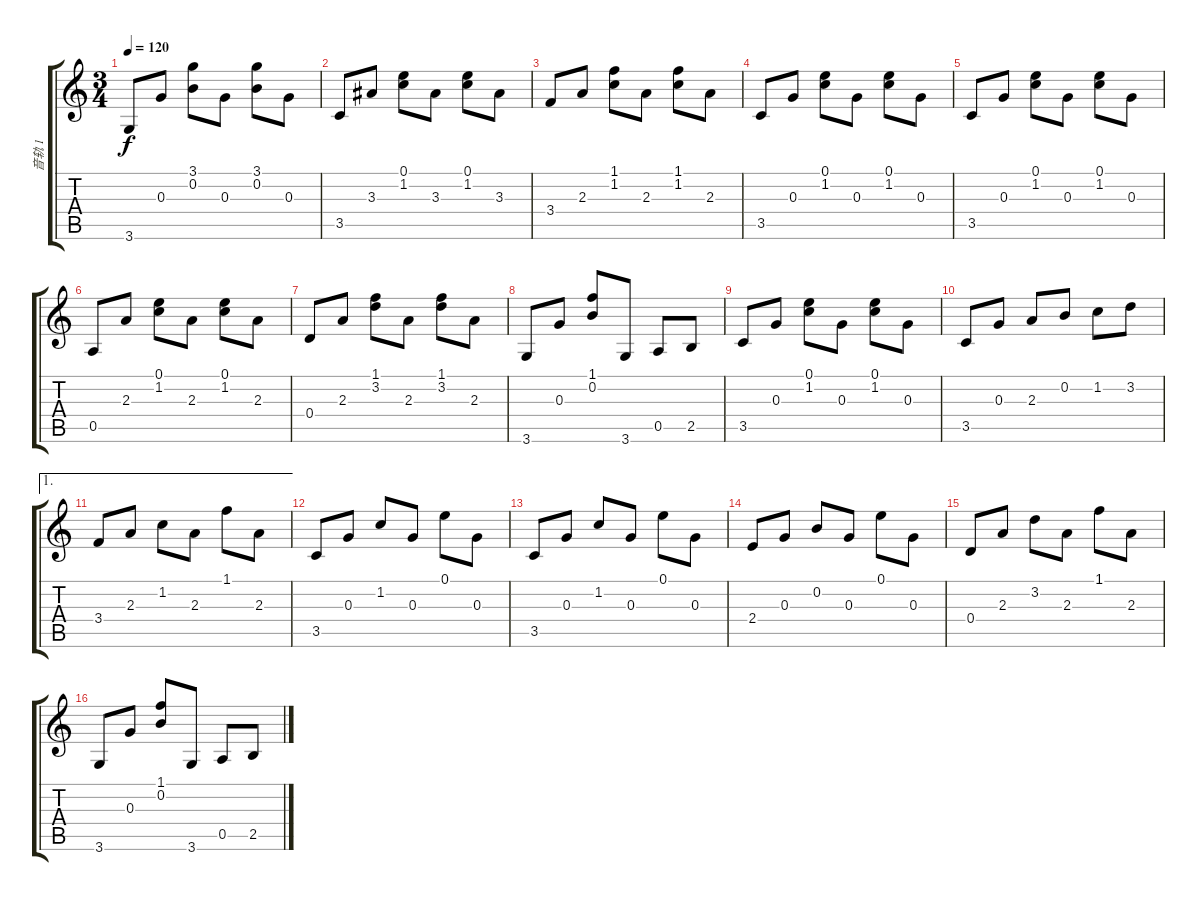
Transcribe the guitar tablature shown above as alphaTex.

\track ("音轨 1" "音轨 1") {instrument acousticguitarnylon}
\staff {score tabs}
\tuning (E4 B3 G3 D3 A2 E2) {hide}
\ts (3 4)
\tempo 120
\clef g2
\ks c
3.6.8{dy f} 0.3.8 (3.1 0.2).8 0.3.8 (3.1 0.2).8 0.3.8 |
3.5.8 3.3.8 (0.1 1.2).8 3.3.8 (0.1 1.2).8 3.3.8 |
3.4.8 2.3.8 (1.1 1.2).8 2.3.8 (1.1 1.2).8 2.3.8 |
3.5.8 0.3.8 (0.1 1.2).8 0.3.8 (0.1 1.2).8 0.3.8 |
3.5.8 0.3.8 (0.1 1.2).8 0.3.8 (0.1 1.2).8 0.3.8 |
0.5.8 2.3.8 (0.1 1.2).8 2.3.8 (0.1 1.2).8 2.3.8 |
0.4.8 2.3.8 (1.1 3.2).8 2.3.8 (1.1 3.2).8 2.3.8 |
3.6.8 0.3.8 (1.1 0.2).8 3.6.8 0.5.8 2.5.8 |
3.5.8 0.3.8 (0.1 1.2).8 0.3.8 (0.1 1.2).8 0.3.8 |
3.5.8 0.3.8 2.3.8 0.2.8 1.2.8 3.2.8 |
\ae 1
3.4.8 2.3.8 1.2.8 2.3.8 1.1.8 2.3.8 |
3.5.8 0.3.8 1.2.8 0.3.8 0.1.8 0.3.8 |
3.5.8 0.3.8 1.2.8 0.3.8 0.1.8 0.3.8 |
2.4.8 0.3.8 0.2.8 0.3.8 0.1.8 0.3.8 |
0.4.8 2.3.8 3.2.8 2.3.8 1.1.8 2.3.8 |
3.6.8 0.3.8 (1.1 0.2).8 3.6.8 0.5.8 2.5.8
